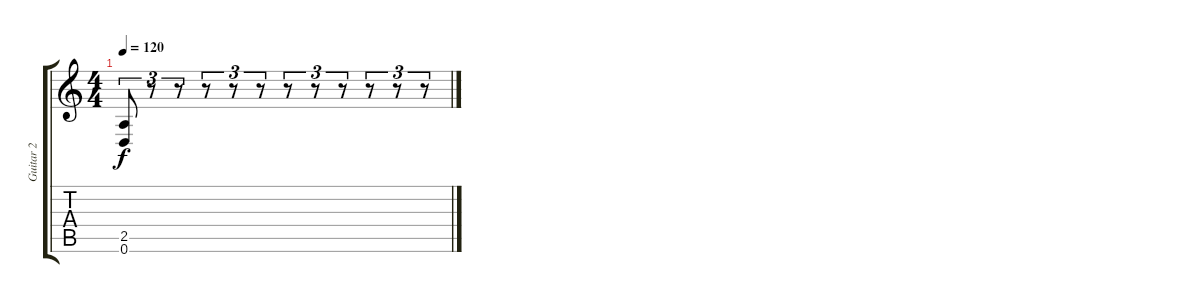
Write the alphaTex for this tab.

\track ("Guitar 2" "Guitar 2") {instrument distortionguitar}
\staff {score tabs}
\tuning (D4 A3 F3 C3 G2 D2) {hide}
\ts (4 4)
\tempo 120
\clef g2
\ks c
(2.5 0.6).8{tu (3 2) dy f} r.8{tu (3 2)} r.8{tu (3 2)} r.8{tu (3 2)} r.8{tu (3 2)} r.8{tu (3 2)} r.8{tu (3 2)} r.8{tu (3 2)} r.8{tu (3 2)} r.8{tu (3 2)} r.8{tu (3 2)} r.8{tu (3 2)}
